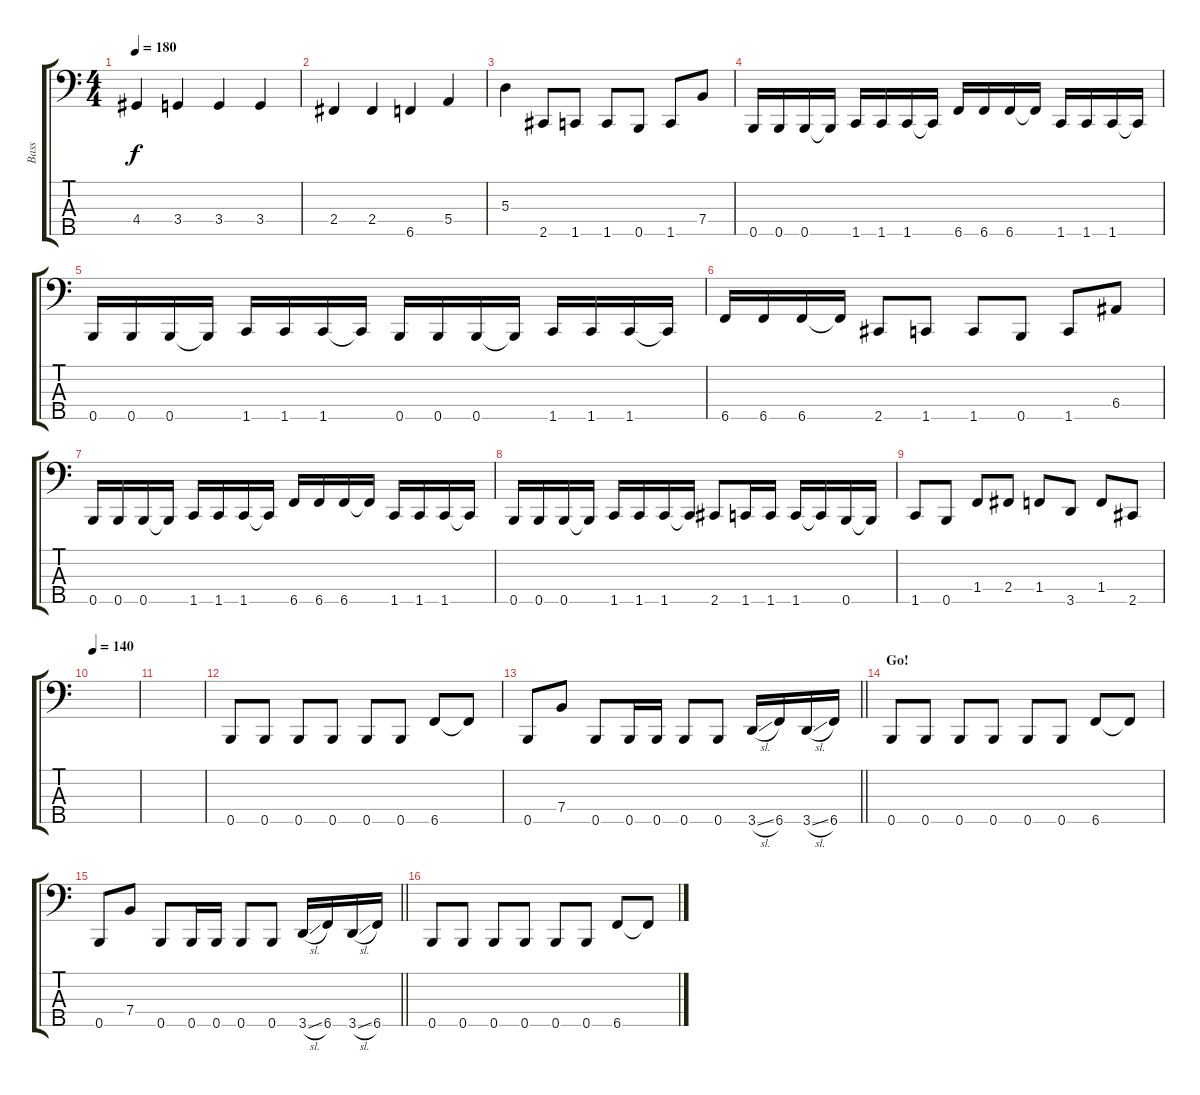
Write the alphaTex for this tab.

\track ("Bass" "Bass") {instrument electricbasspick}
\staff {score tabs}
\tuning (G2 D2 A1 E1 B0) {hide}
\ts (4 4)
\tempo 180
\clef f4
\ks c
4.4.4{dy f} 3.4.4 3.4.4 3.4.4 |
2.4.4 2.4.4 6.5.4 5.4.4 |
5.3.4 2.5.8 1.5.8 1.5.8 0.5.8 1.5.8 7.4.8 |
0.5.16 0.5.16 0.5.16 0.5{t}.16 1.5.16 1.5.16 1.5.16 1.5{t}.16 6.5.16 6.5.16 6.5.16 6.5{t}.16 1.5.16 1.5.16 1.5.16 1.5{t}.16 |
0.5.16 0.5.16 0.5.16 0.5{t}.16 1.5.16 1.5.16 1.5.16 1.5{t}.16 0.5.16 0.5.16 0.5.16 0.5{t}.16 1.5.16 1.5.16 1.5.16 1.5{t}.16 |
6.5.16 6.5.16 6.5.16 6.5{t}.16 2.5.8 1.5.8 1.5.8 0.5.8 1.5.8 6.4.8 |
0.5.16 0.5.16 0.5.16 0.5{t}.16 1.5.16 1.5.16 1.5.16 1.5{t}.16 6.5.16 6.5.16 6.5.16 6.5{t}.16 1.5.16 1.5.16 1.5.16 1.5{t}.16 |
0.5.16 0.5.16 0.5.16 0.5{t}.16 1.5.16 1.5.16 1.5.16 1.5{t}.16 2.5.8 1.5.16 1.5.16 1.5.16 1.5{t}.16 0.5.16 0.5{t}.16 |
1.5.8 0.5.8 1.4.8 2.4.8 1.4.8 3.5.8 1.4.8 2.5.8 |
\tempo 140
|
|
0.5.8 0.5.8 0.5.8 0.5.8 0.5.8 0.5.8 6.5.8 6.5{t}.8 |
\barLineRight lightlight
0.5.8 7.4.8 0.5.8 0.5.16 0.5.16 0.5.8 0.5.8 3.5{sl}.16 6.5.16 3.5{sl}.16 6.5.16 |
\section ("" "Go!")
0.5.8 0.5.8 0.5.8 0.5.8 0.5.8 0.5.8 6.5.8 6.5{t}.8 |
\barLineRight lightlight
0.5.8 7.4.8 0.5.8 0.5.16 0.5.16 0.5.8 0.5.8 3.5{sl}.16 6.5.16 3.5{sl}.16 6.5.16 |
0.5.8 0.5.8 0.5.8 0.5.8 0.5.8 0.5.8 6.5.8 6.5{t}.8
